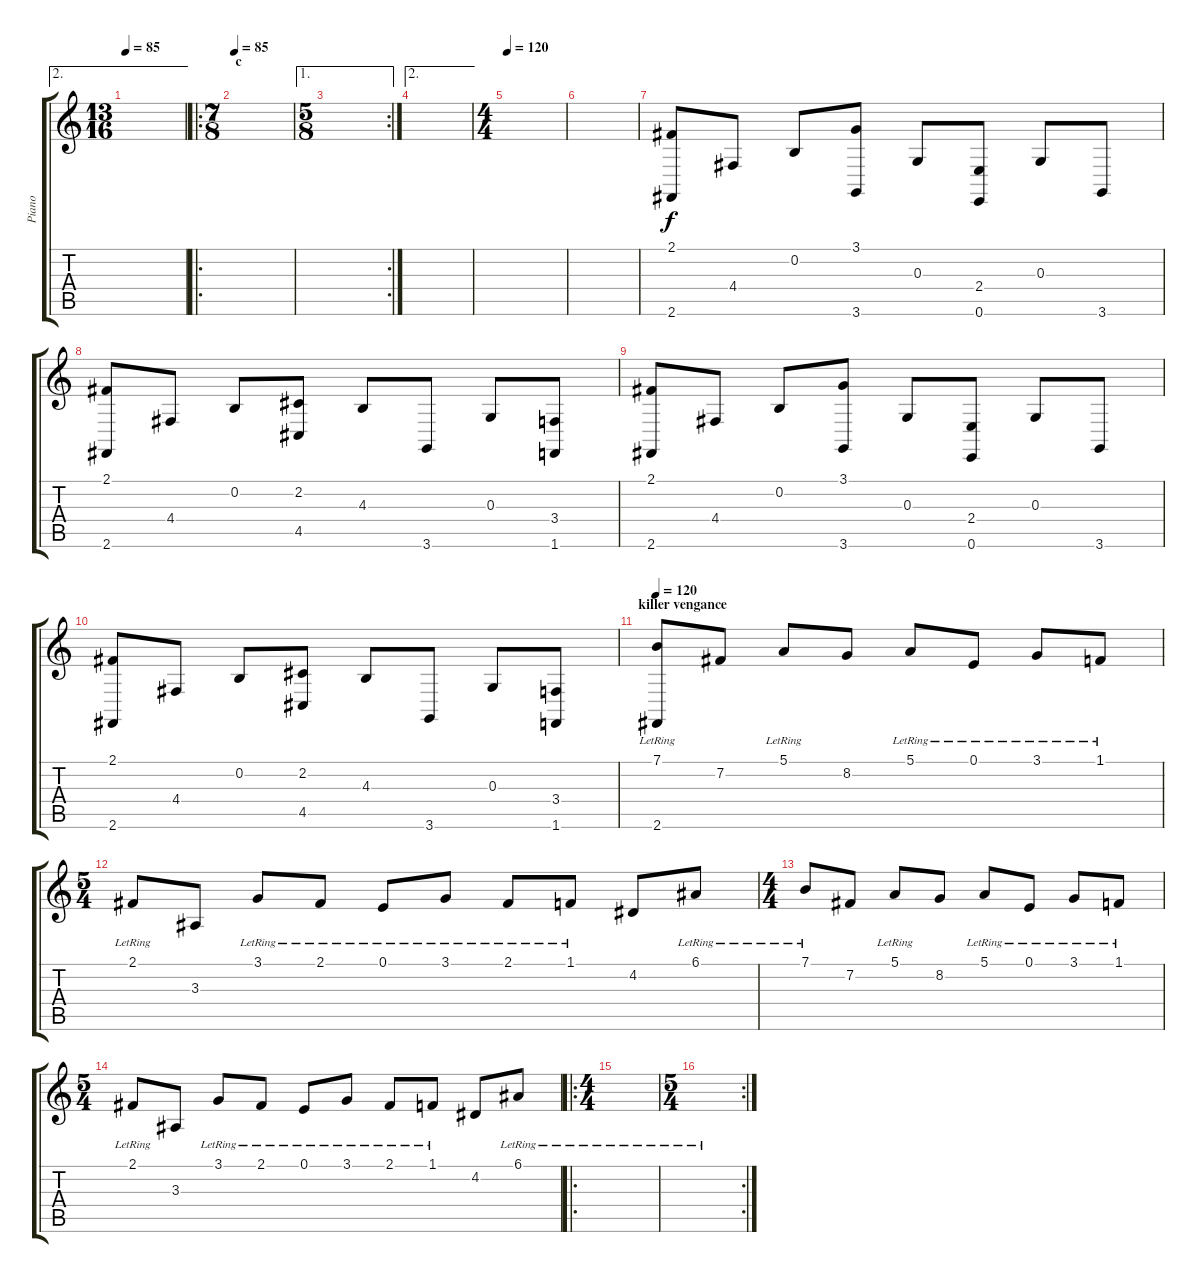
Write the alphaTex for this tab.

\track ("Piano" "Piano") {instrument acousticgrandpiano}
\staff {score tabs}
\tuning (E4 B3 G3 D3 A2 E2) {hide}
\ae 2
\ts (13 16)
\tempo 85
\clef g2
\ks c
|
\ro
\ts (7 8)
\section ("" "c")
\tempo 85
|
\ae 1
\rc 2
\ts (5 8)
|
\ae 2
|
\ts (4 4)
\tempo 120
|
|
(2.1 2.6).8{instrument acousticguitarnylon} 4.4.8 0.2.8 (3.1 3.6).8 0.3.8 (2.4 0.6).8 0.3.8 3.6.8 |
(2.1 2.6).8 4.4.8 0.2.8 (2.2 4.5).8 4.3.8 3.6.8 0.3.8 (3.4 1.6).8 |
(2.1 2.6).8{instrument acousticguitarnylon} 4.4.8 0.2.8 (3.1 3.6).8 0.3.8 (2.4 0.6).8 0.3.8 3.6.8 |
(2.1 2.6).8 4.4.8 0.2.8 (2.2 4.5).8 4.3.8 3.6.8 0.3.8 (3.4 1.6).8 |
\section ("" "killer vengance")
\tempo 120
(7.1{lr} 2.6{lr}).8{instrument acousticgrandpiano} 7.2.8 5.1{lr}.8 8.2.8 5.1{lr}.8 0.1{lr}.8 3.1{lr}.8 1.1{lr}.8 |
\ts (5 4)
2.1{lr}.8 3.3.8 3.1{lr}.8 2.1{lr}.8 0.1{lr}.8 3.1{lr}.8 2.1{lr}.8 1.1{lr}.8 4.2.8 6.1{lr}.8 |
\ts (4 4)
7.1{lr}.8 7.2.8 5.1{lr}.8 8.2.8 5.1{lr}.8 0.1{lr}.8 3.1{lr}.8 1.1{lr}.8 |
\ts (5 4)
2.1{lr}.8 3.3.8 3.1{lr}.8 2.1{lr}.8 0.1{lr}.8 3.1{lr}.8 2.1{lr}.8 1.1{lr}.8 4.2.8 6.1{lr}.8 |
\ro
\ts (4 4)
|
\rc 2
\ts (5 4)
